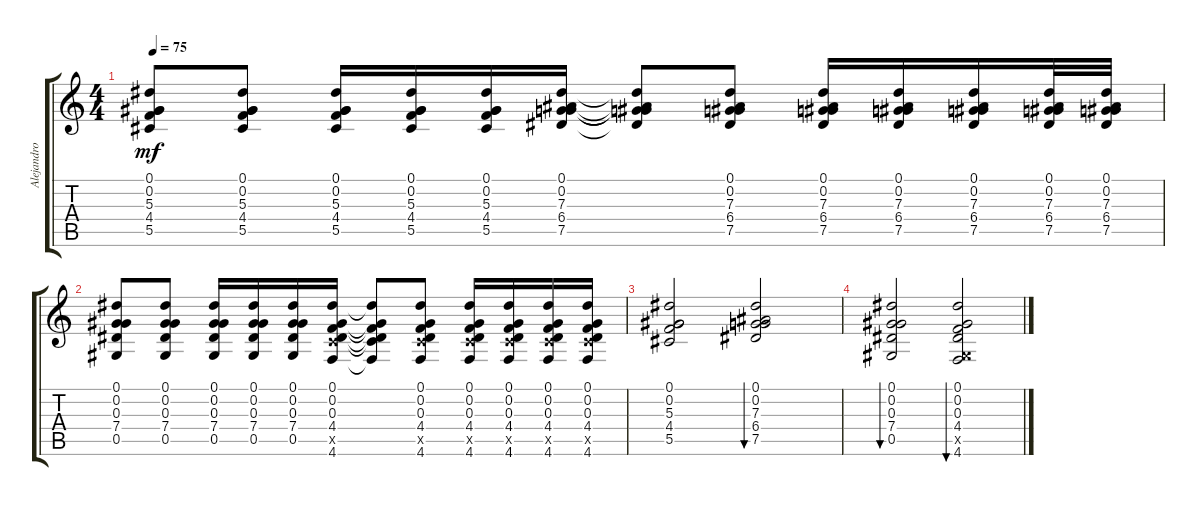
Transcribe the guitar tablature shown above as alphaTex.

\track ("Alejandro Manzano" "Alejandro ") {instrument acousticguitarsteel}
\staff {score tabs}
\tuning (Eb4 Ab3 Eb3 Db3 Ab2 Db2) {hide}
\ts (4 4)
\tempo 75
\clef g2
\ks c
(0.1 0.2 5.3 4.4 5.5).8{dy mf volume 14} (0.1 0.2 5.3 4.4 5.5).8 (0.1 0.2 5.3 4.4 5.5).16 (0.1 0.2 5.3 4.4 5.5).16 (0.1 0.2 5.3 4.4 5.5).16 (0.1 0.2 7.3 6.4 7.5).16 (0.1{t} 0.2{t} 7.3{t} 6.4{t} 7.5{t}).8 (0.1 0.2 7.3 6.4 7.5).8 (0.1 0.2 7.3 6.4 7.5).16 (0.1 0.2 7.3 6.4 7.5).16 (0.1 0.2 7.3 6.4 7.5).16 (0.1 0.2 7.3 6.4 7.5).32 (0.1 0.2 7.3 6.4 7.5).32 |
(0.1 0.2 0.3 7.4 0.5).8 (0.1 0.2 0.3 7.4 0.5).8 (0.1 0.2 0.3 7.4 0.5).16 (0.1 0.2 0.3 7.4 0.5).16 (0.1 0.2 0.3 7.4 0.5).16 (0.1 0.2 0.3 4.4 4.5{x} 4.6).16 (0.1{t} 0.2{t} 0.3{t} 4.4{t} 4.5{t} 4.6{t}).8 (0.1 0.2 0.3 4.4 4.5{x} 4.6).8 (0.1 0.2 0.3 4.4 4.5{x} 4.6).16 (0.1 0.2 0.3 4.4 4.5{x} 4.6).16 (0.1 0.2 0.3 4.4 4.5{x} 4.6).16 (0.1 0.2 0.3 4.4 4.5{x} 4.6).16 |
(0.1 0.2 5.3 4.4 5.5).2 (0.1 0.2 7.3 6.4 7.5).2{bu 120} |
(0.1 0.2 0.3 7.4 0.5).2{bu 120} (0.1 0.2 0.3 4.4 0.5{x} 4.6).2{bu 120}
